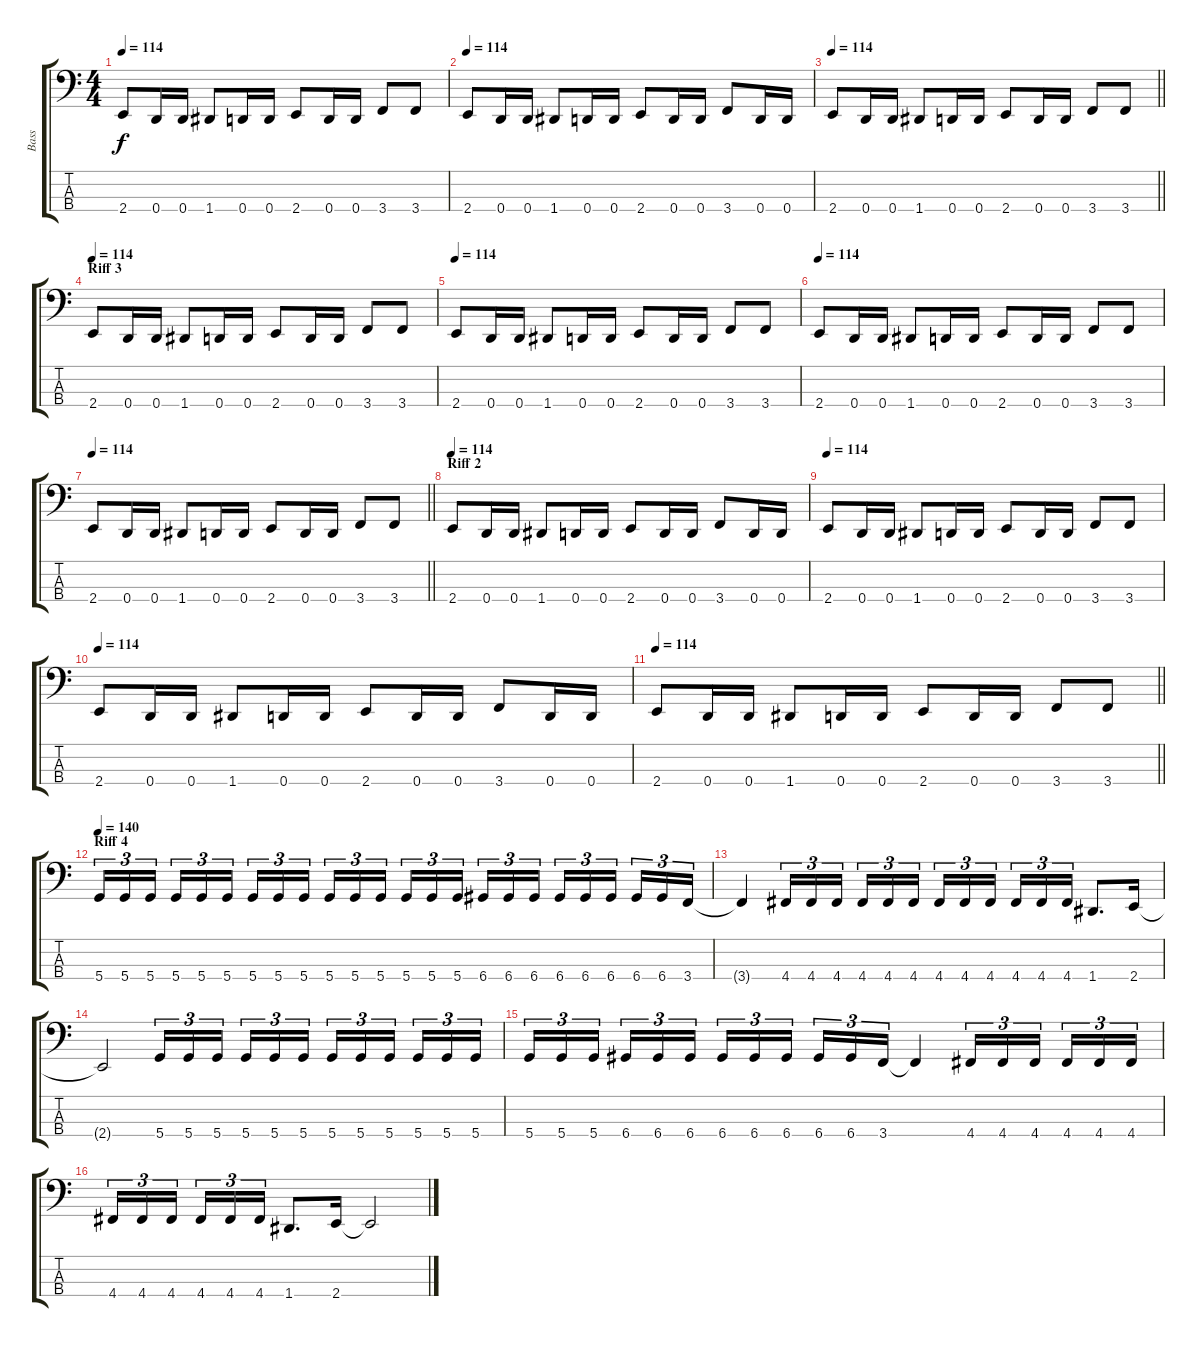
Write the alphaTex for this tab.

\track ("Bass" "Bass") {instrument electricbassfinger}
\staff {score tabs}
\tuning (F2 C2 G1 D1) {hide}
\ts (4 4)
\tempo 114
\clef f4
\ks c
2.4.8{dy f} 0.4.16 0.4.16 1.4.8 0.4.16 0.4.16 2.4.8 0.4.16 0.4.16 3.4.8 3.4.8 |
\tempo 114
2.4.8 0.4.16 0.4.16 1.4.8 0.4.16 0.4.16 2.4.8 0.4.16 0.4.16 3.4.8 0.4.16 0.4.16 |
\tempo 114
\barLineRight lightlight
2.4.8 0.4.16 0.4.16 1.4.8 0.4.16 0.4.16 2.4.8 0.4.16 0.4.16 3.4.8 3.4.8 |
\section ("" "Riff 3")
\tempo 114
2.4.8 0.4.16 0.4.16 1.4.8 0.4.16 0.4.16 2.4.8 0.4.16 0.4.16 3.4.8 3.4.8 |
\tempo 114
2.4.8 0.4.16 0.4.16 1.4.8 0.4.16 0.4.16 2.4.8 0.4.16 0.4.16 3.4.8 3.4.8 |
\tempo 114
2.4.8 0.4.16 0.4.16 1.4.8 0.4.16 0.4.16 2.4.8 0.4.16 0.4.16 3.4.8 3.4.8 |
\tempo 114
\barLineRight lightlight
2.4.8 0.4.16 0.4.16 1.4.8 0.4.16 0.4.16 2.4.8 0.4.16 0.4.16 3.4.8 3.4.8 |
\section ("" "Riff 2")
\tempo 114
2.4.8 0.4.16 0.4.16 1.4.8 0.4.16 0.4.16 2.4.8 0.4.16 0.4.16 3.4.8 0.4.16 0.4.16 |
\tempo 114
2.4.8 0.4.16 0.4.16 1.4.8 0.4.16 0.4.16 2.4.8 0.4.16 0.4.16 3.4.8 3.4.8 |
\tempo 114
2.4.8 0.4.16 0.4.16 1.4.8 0.4.16 0.4.16 2.4.8 0.4.16 0.4.16 3.4.8 0.4.16 0.4.16 |
\tempo 114
\barLineRight lightlight
2.4.8 0.4.16 0.4.16 1.4.8 0.4.16 0.4.16 2.4.8 0.4.16 0.4.16 3.4.8 3.4.8 |
\section ("" "Riff 4")
\tempo 140
5.4.16{tu (3 2)} 5.4.16{tu (3 2)} 5.4.16{tu (3 2) beam splitsecondary} 5.4.16{tu (3 2)} 5.4.16{tu (3 2)} 5.4.16{tu (3 2)} 5.4.16{tu (3 2)} 5.4.16{tu (3 2)} 5.4.16{tu (3 2) beam splitsecondary} 5.4.16{tu (3 2)} 5.4.16{tu (3 2)} 5.4.16{tu (3 2)} 5.4.16{tu (3 2)} 5.4.16{tu (3 2)} 5.4.16{tu (3 2) beam splitsecondary} 6.4.16{tu (3 2)} 6.4.16{tu (3 2)} 6.4.16{tu (3 2)} 6.4.16{tu (3 2)} 6.4.16{tu (3 2)} 6.4.16{tu (3 2) beam splitsecondary} 6.4.16{tu (3 2)} 6.4.16{tu (3 2)} 3.4.16{tu (3 2)} |
3.4{t}.4 4.4.16{tu (3 2)} 4.4.16{tu (3 2)} 4.4.16{tu (3 2) beam splitsecondary} 4.4.16{tu (3 2)} 4.4.16{tu (3 2)} 4.4.16{tu (3 2)} 4.4.16{tu (3 2)} 4.4.16{tu (3 2)} 4.4.16{tu (3 2) beam splitsecondary} 4.4.16{tu (3 2)} 4.4.16{tu (3 2)} 4.4.16{tu (3 2)} 1.4.8{d} 2.4.16 |
2.4{t}.2 5.4.16{tu (3 2)} 5.4.16{tu (3 2)} 5.4.16{tu (3 2) beam splitsecondary} 5.4.16{tu (3 2)} 5.4.16{tu (3 2)} 5.4.16{tu (3 2)} 5.4.16{tu (3 2)} 5.4.16{tu (3 2)} 5.4.16{tu (3 2) beam splitsecondary} 5.4.16{tu (3 2)} 5.4.16{tu (3 2)} 5.4.16{tu (3 2)} |
5.4.16{tu (3 2)} 5.4.16{tu (3 2)} 5.4.16{tu (3 2) beam splitsecondary} 6.4.16{tu (3 2)} 6.4.16{tu (3 2)} 6.4.16{tu (3 2)} 6.4.16{tu (3 2)} 6.4.16{tu (3 2)} 6.4.16{tu (3 2) beam splitsecondary} 6.4.16{tu (3 2)} 6.4.16{tu (3 2)} 3.4.16{tu (3 2)} 3.4{t}.4 4.4.16{tu (3 2)} 4.4.16{tu (3 2)} 4.4.16{tu (3 2) beam splitsecondary} 4.4.16{tu (3 2)} 4.4.16{tu (3 2)} 4.4.16{tu (3 2)} |
4.4.16{tu (3 2)} 4.4.16{tu (3 2)} 4.4.16{tu (3 2) beam splitsecondary} 4.4.16{tu (3 2)} 4.4.16{tu (3 2)} 4.4.16{tu (3 2)} 1.4.8{d} 2.4.16 2.4{t}.2
